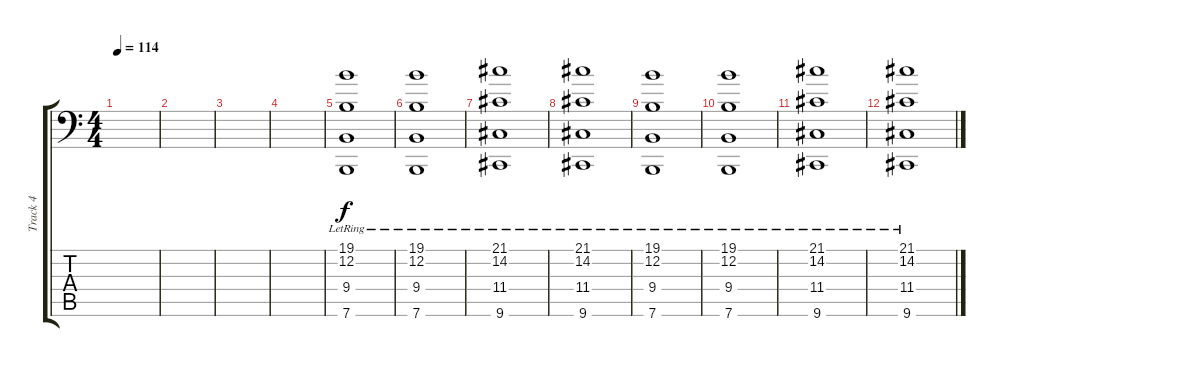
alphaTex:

\track ("Track 4" "Track 4") {instrument synthbrass1}
\staff {score tabs}
\tuning (E3 B2 G2 D2 A1 E1) {hide}
\ts (4 4)
\tempo 114
\clef f4
\ks c
|
|
|
|
(19.1{lr} 12.2{lr} 9.4{lr} 7.6{lr}).1 |
(19.1{lr} 12.2{lr} 9.4{lr} 7.6{lr}).1 |
(21.1{lr} 14.2{lr} 11.4{lr} 9.6{lr}).1 |
(21.1{lr} 14.2{lr} 11.4{lr} 9.6{lr}).1 |
(19.1{lr} 12.2{lr} 9.4{lr} 7.6{lr}).1 |
(19.1{lr} 12.2{lr} 9.4{lr} 7.6{lr}).1 |
(21.1{lr} 14.2{lr} 11.4{lr} 9.6{lr}).1 |
(21.1{lr} 14.2{lr} 11.4{lr} 9.6{lr}).1
